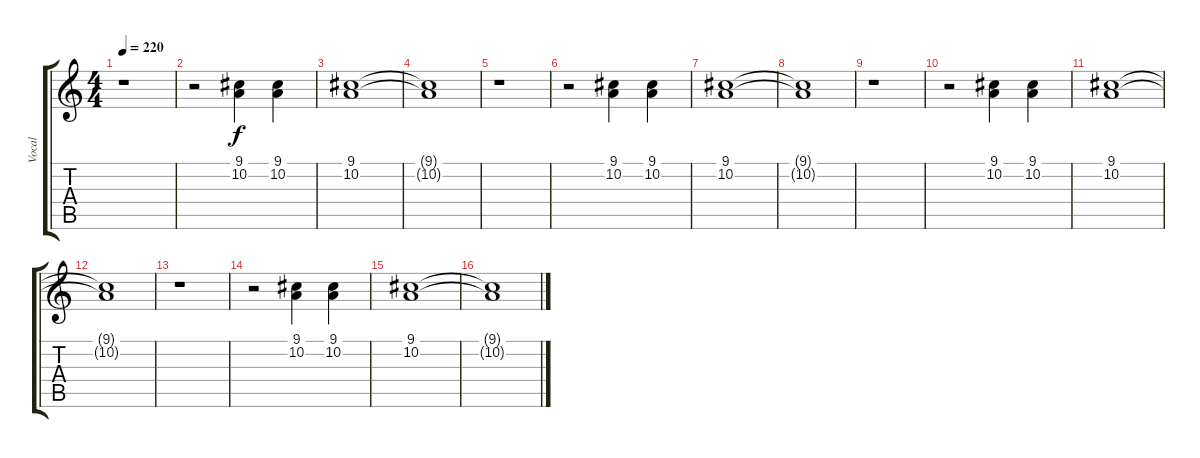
\track ("Vocal" "Vocal") {instrument lead2sawtooth}
\staff {score tabs}
\tuning (E4 B3 G3 D3 A2 E2) {hide}
\ts (4 4)
\tempo 220
\clef g2
\ks c
r.1{dy f} |
r.2 (9.1 10.2).4 (9.1 10.2).4 |
(9.1 10.2).1 |
(9.1{t} 10.2{t}).1 |
r.1 |
r.2 (9.1 10.2).4 (9.1 10.2).4 |
(9.1 10.2).1 |
(9.1{t} 10.2{t}).1 |
r.1 |
r.2 (9.1 10.2).4 (9.1 10.2).4 |
(9.1 10.2).1 |
(9.1{t} 10.2{t}).1 |
r.1 |
r.2 (9.1 10.2).4 (9.1 10.2).4 |
(9.1 10.2).1 |
(9.1{t} 10.2{t}).1
